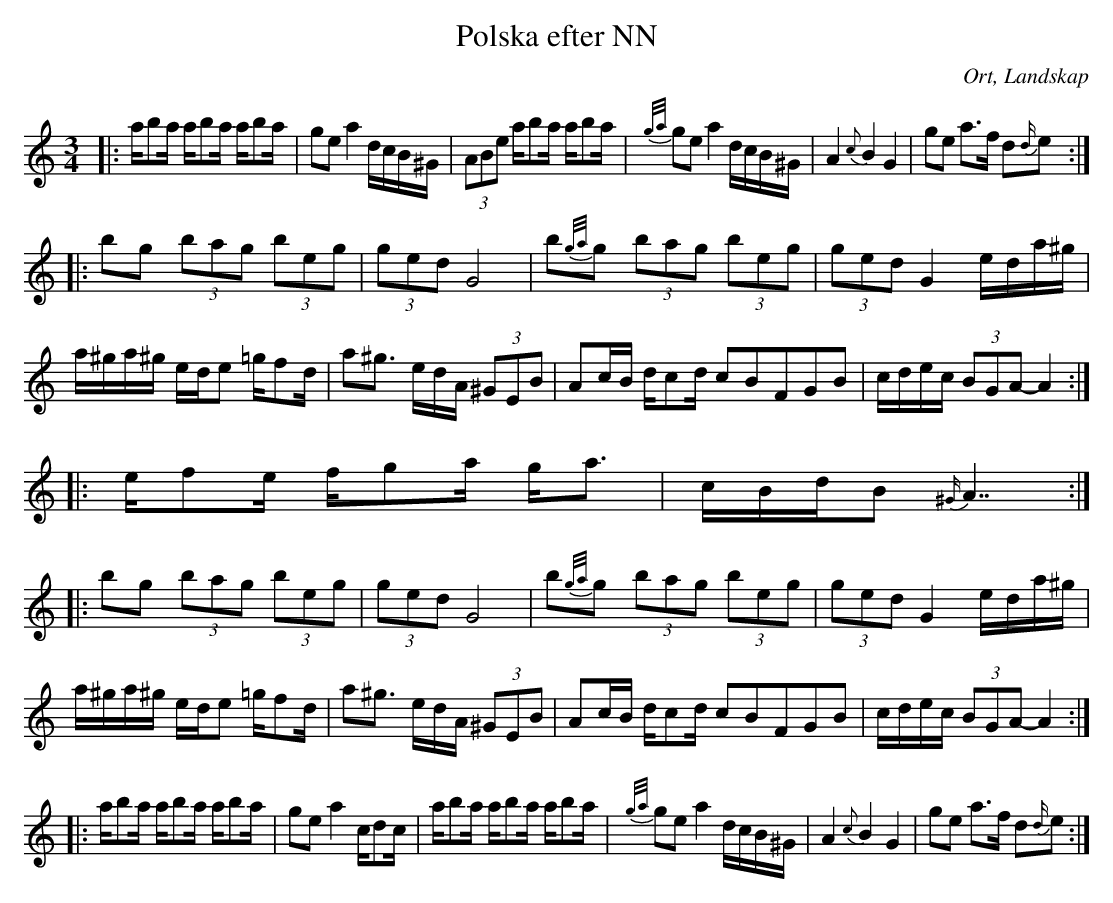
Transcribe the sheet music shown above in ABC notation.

X:1
T:Polska efter NN
O:Ort, Landskap
M:3/4
L:1/8
K:C
|: a/ba/ a/ba/ a/ba/|ge a2 d/c/B/^G/| (3ABe a/ba/ a/ba/ | {g/a/}ge a2 d/c/B/^G/| A2 {c}B2 G2 | ge a>f d{d/}e:|
|:bg (3bag (3beg| (3ged G4 |b{g/a/}g (3bag (3beg| (3ged G2 e/d/a/^g/| a/^g/a/^g/ e/d/e =g/fd/ |a^g3/2 /e/d/A/ (3^GEB| Ac/B/ d/cd/ c2/5B2/5F2/5G2/5B2/5|  c/d/e/c/ (3BGA-A2 :|
|:e/fe/ f/ga/ g/a3/2 |c/B/d/B {^G/}A7/2:|
|:bg (3bag (3beg| (3ged G4 |b{g/a/}g (3bag (3beg| (3ged G2 e/d/a/^g/| a/^g/a/^g/ e/d/e =g/fd/ |a^g3/2 /e/d/A/ (3^GEB| Ac/B/ d/cd/ c2/5B2/5F2/5G2/5B2/5|  c/d/e/c/ (3BGA-A2 :|
|: a/ba/ a/ba/ a/ba/|ge a2 c/dc/| a/ba/ a/ba/ a/ba/ | {g/a/}ge a2 d/c/B/^G/| A2 {c}B2 G2 | ge a>f d{d/}e:|
